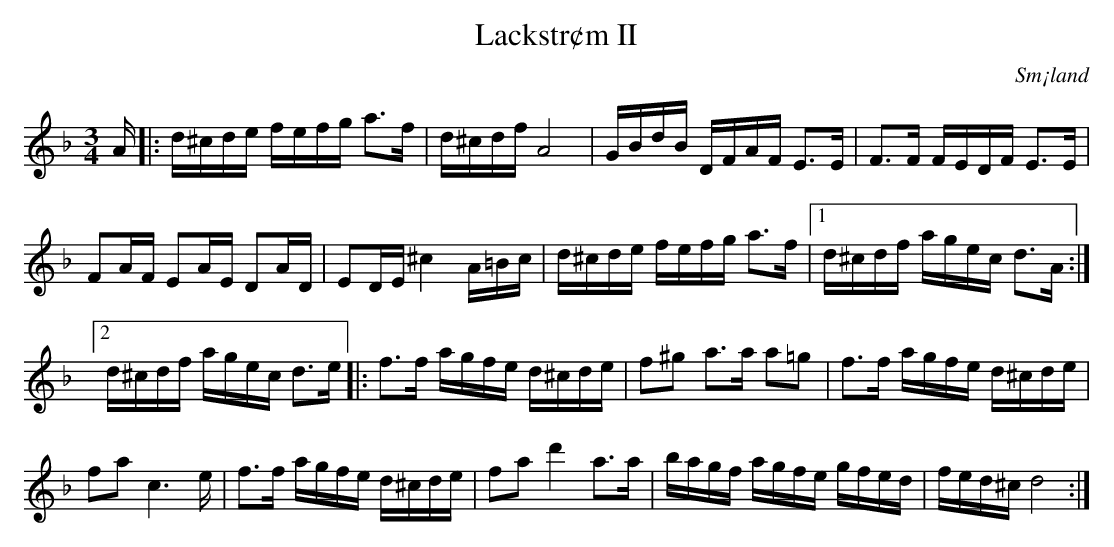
X:1
T:Lackstr¢m II
O:Sm¡land
M:3/4
L:1/16
K:Dm
A |: d^cde fefg a3f | d^cdf A8 | GBdB DFAF E3E | F3F FEDF E3E |
F2AF E2AE D2AD | E2DE ^c4 A=Bc | d^cde fefg a3f |[1 d^cdf agec d3A :|
[2 d^cdf agec d3e |: f3f agfe d^cde |f2^g2 a3a a2=g2 | f3f agfe d^cde |
f2a2 c6 e | f3f agfe d^cde | f2a2 d'4 a3a | bagf agfe gfed | fed^c d8 :|
